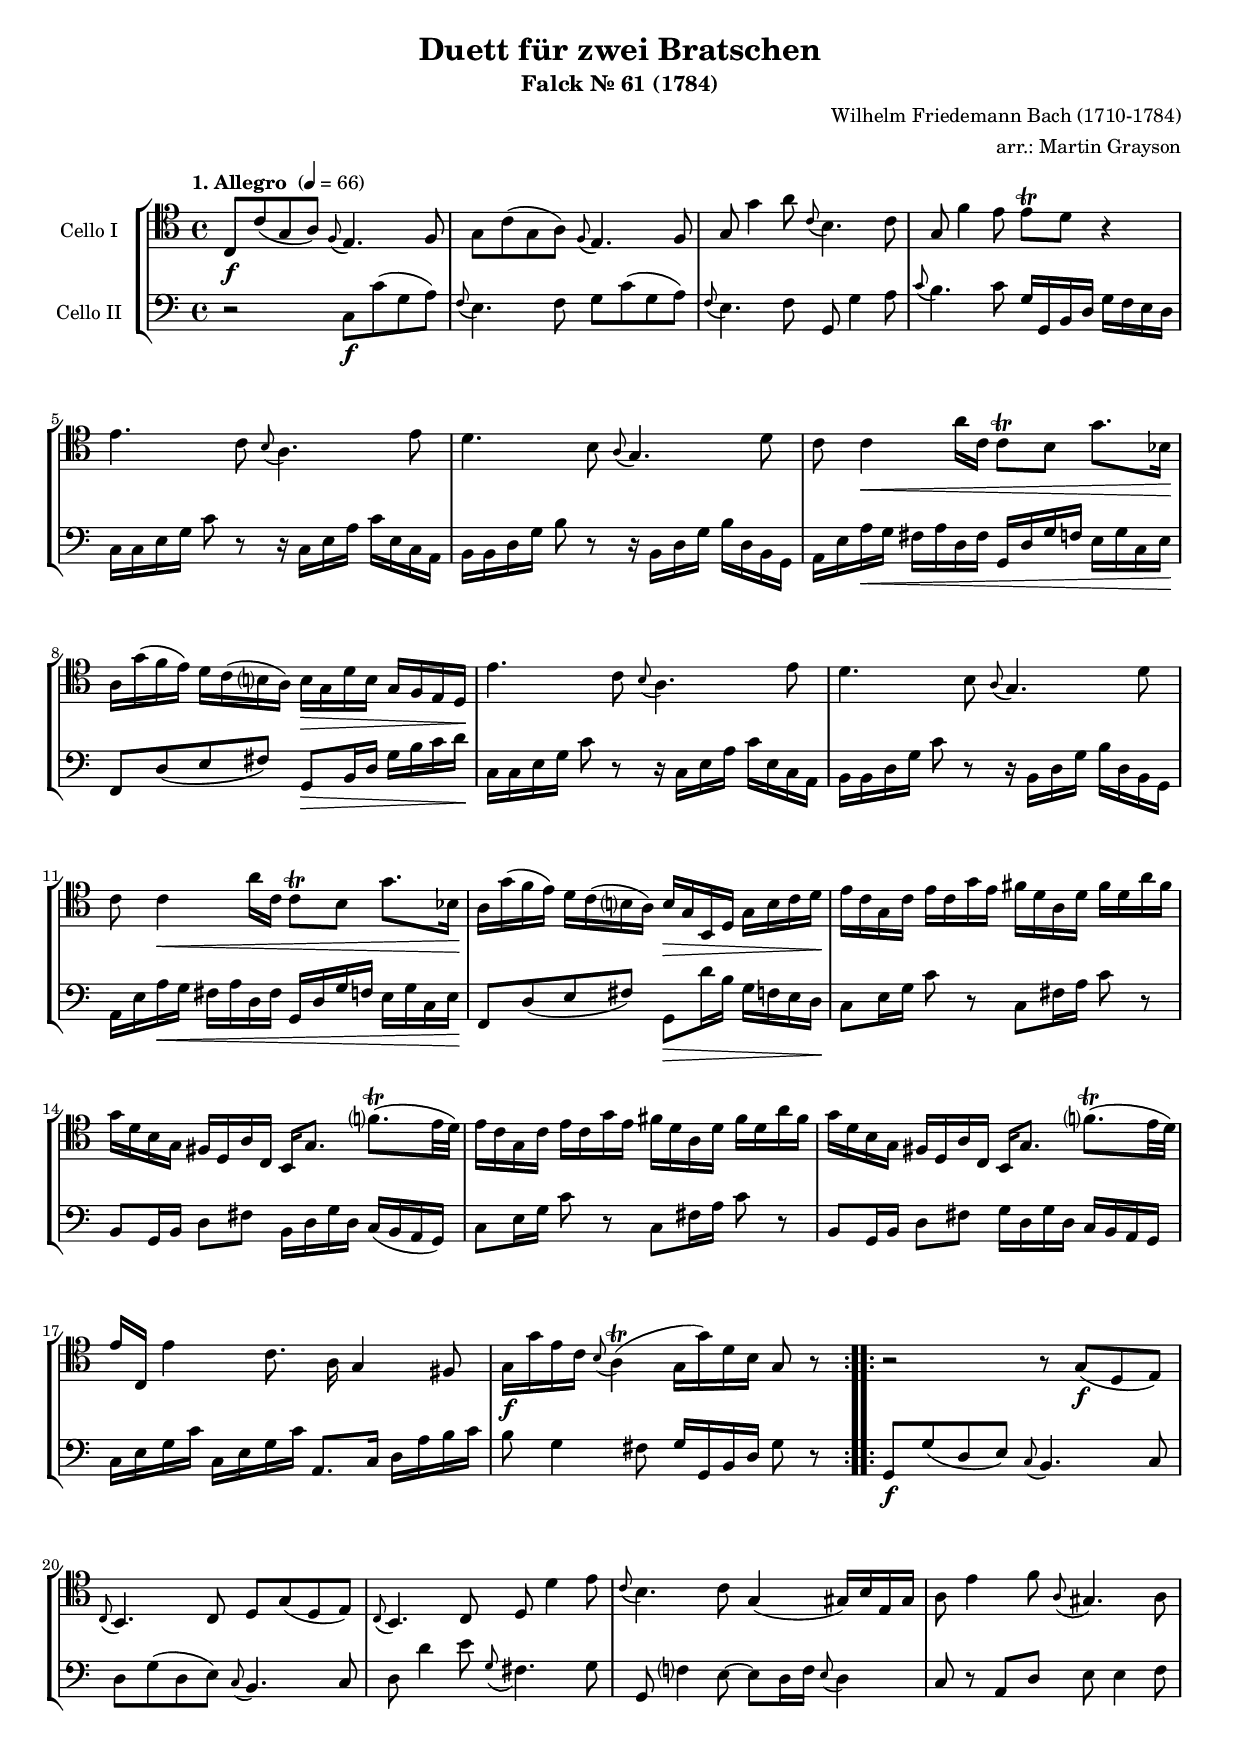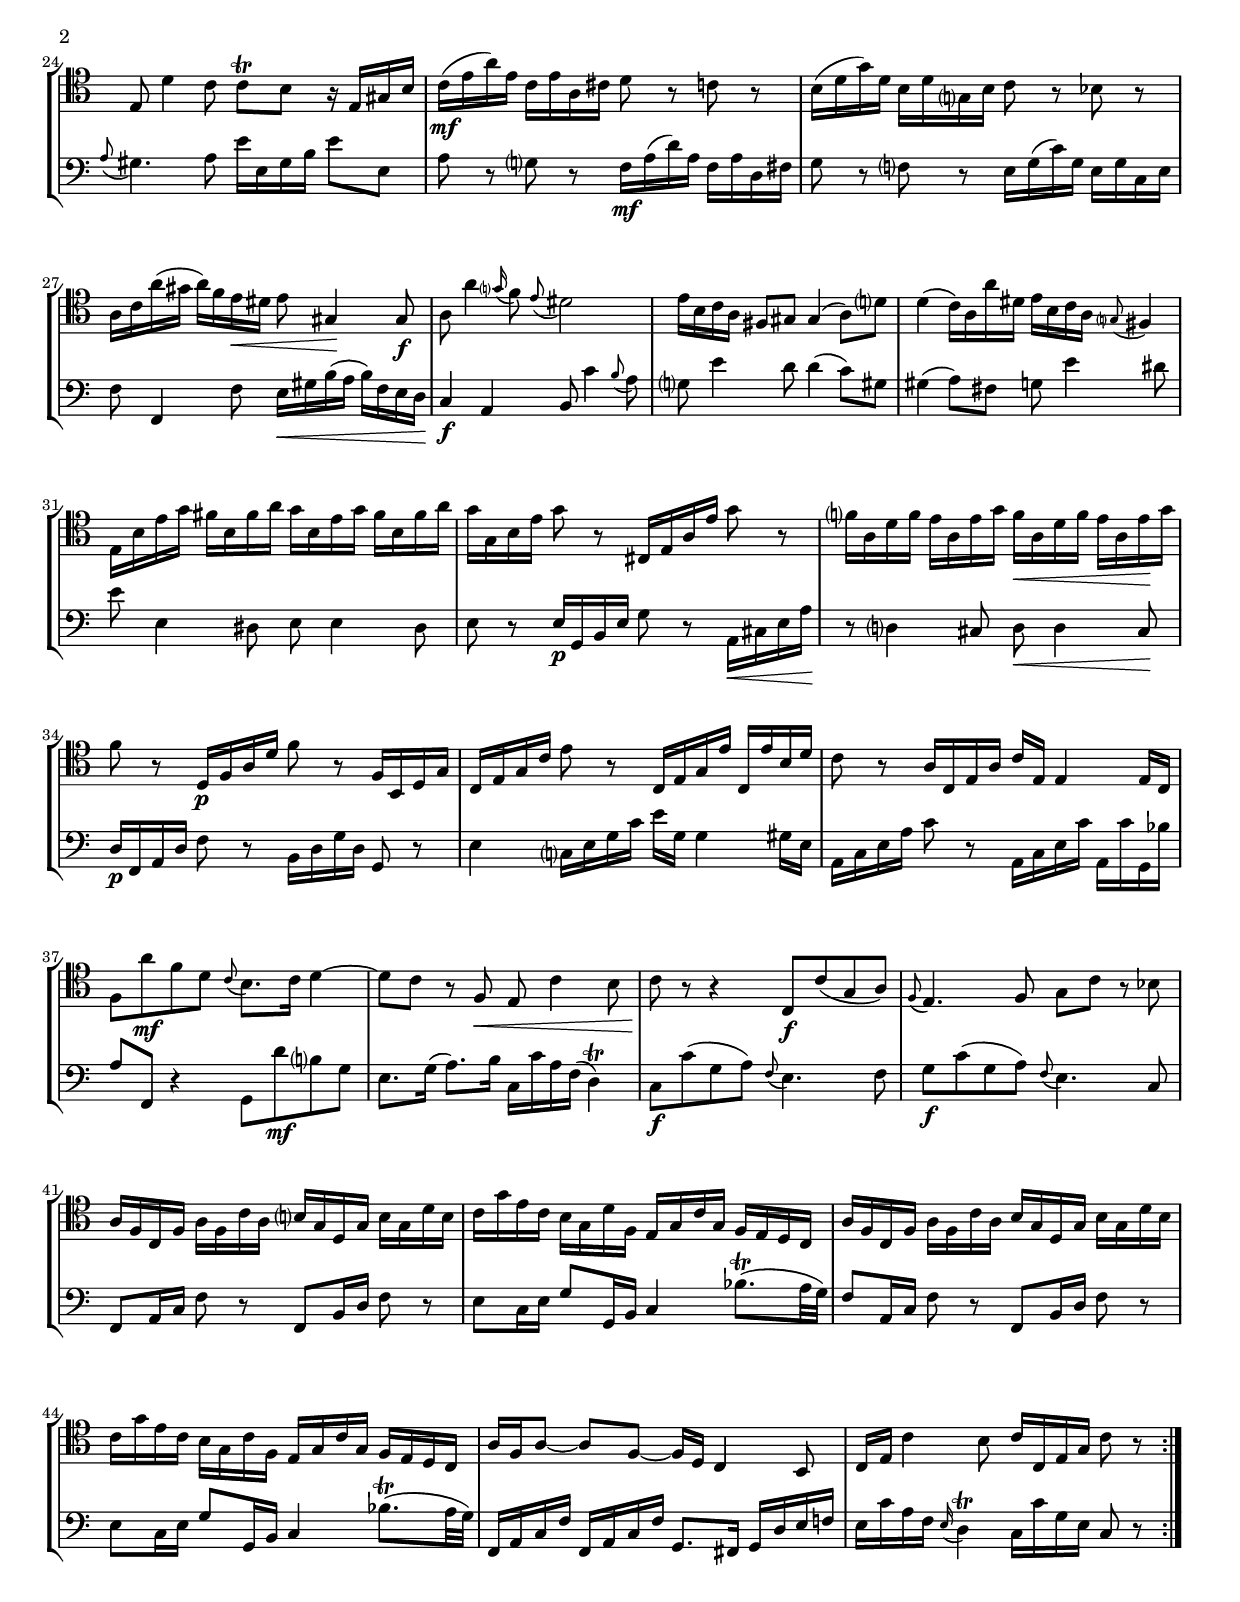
\version "2.14.2"
\include "deutsch.ly"

#(set-global-staff-size 17)

\header {
  title = "Duett für zwei Bratschen"
  subtitle = "Falck Nr. 61 (1784)"
  composer = "Wilhelm Friedemann Bach (1710-1784)"
  arranger = "arr.: Martin Grayson"
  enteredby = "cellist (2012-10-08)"
}

voiceconsts = {
 \key g \major
 \clef "bass"
% \numericTimeSignature
 \compressFullBarRests
}

%minstr = "harpsichord"
mihi = "clarinet"
%minstr = "accordion"
milo = "bassoon"

moral = \markup \italic "molto rall."

introa = { \tempo "1. Allegro " 4=66 \time 4/4 }

va = \relative c'' {
  \voiceconsts
  \clef "tenor"

  \introa
  \repeat volta 2 {
    g8\f g'( d e) \appoggiatura c h4. c8
    d g( d e) \appoggiatura c h4. c8
    d d'4 e8 \appoggiatura g, fis4. g8
    d c'4 h8 h\trill a r4

    h4. g8 \appoggiatura fis e4. h'8
    a4. fis8 \appoggiatura e d4. a'8
    g g4\< e'16 g, g8\trill fis d'8. f,16\!

    e d'( c h) a g( fis? e) fis\> d a' fis d c h a\!
    h'4. g8 \appoggiatura fis e4. h'8
    a4. fis8 \appoggiatura e d4. a'8

    g g4\< e'16 g, g8\trill fis d'8. f,16\!
    e d'( c h) a g( fis? e) fis\> d fis, a d fis g a\!
    h g d g h g d' h cis a e a cis a e' cis

    d a fis d cis a e' g, fis d'8. c'?(\trill h32 a)
    h16 g d g h g d' h cis a e a cis a e' cis
    d a fis d cis a e' g, fis d'8. c'?(\trill h32 a)

    h16 g, h'4 g8. e16 d4 cis8
    d16\f d' h g \appoggiatura fis8 e4(\trill d16 d')a fis d8 r
  }
  \repeat volta 2 {
    r2 r8 d(\f a h)
    \appoggiatura g fis4. g8 a d( a h)

    \appoggiatura g fis4. g8 a a'4 h8
    \appoggiatura g fis4. g8 d4( dis16) fis h, dis
    e8 h'4 c8 \appoggiatura e, dis4. e8
    h a'4 g8 g\trill fis r16 h, dis fis

    g(\mf h e) h g h e, gis a8 r g r
    fis16( a d) a fis a d,? fis g8 r f r
    e16 g e'( dis e) c h\< ais h8 dis,4\! dis8\f

    e e'4 \appoggiatura d?16 c8 \appoggiatura h ais2
    h16 fis g e cis8 dis dis4( e8) a?
    a4( g16) e e' ais, h fis g e \appoggiatura d?8 cis4

    h16 fis' h d cis fis, cis' e d fis, h d cis fis, cis' e
    d d, fis h d8 r gis,,16 h e h' d8 r
    c?16 e, a c h e, h' d c\< e, a c h e, h'\! d

    c8 r a,16\p c e a c8 r c,16 fis, a d
    g, h d g h8 r g,16 h d h' g, h' fis a
    g8 r e16 g, h e g h, h4 h16 g

    c8 e'\mf c a \appoggiatura g fis8. g16 a4~
    a8 g r c,\< h g'4 fis8
    g\! r r4 g,8\f g'( d e)
    \appoggiatura c h4. c8 d g r f

    e16 c g c e c g' e fis? d a d fis d a' fis
    g d' h g fis d a' c, h d g d c h a g
    e' c g c e c g' e fis d a d fis d a' fis

    g d' h g fis d g c, h d g d c h a g
    e' c e8~ e c~ c16 a g4 fis8
    g16 h g'4 fis8 g16 g, h d g8 r
  }
}

vb = \relative c'' {
  \voiceconsts

  \introa
  \repeat volta 2 {
    r2 g8\f g'( d e)
    \appoggiatura c8 h4. c8 d g( d e)
    \appoggiatura c h4. c8 d, d'4 e8
    \appoggiatura g fis4. g8 d16 d, fis a d c h a

    g g h d g8 r r16 g, h e g h, g e
    fis fis a d fis8 r r16 fis, a d fis a, fis d
    e h' e\< d cis e a, cis d, a' d c h d g, h\!

    c,8 a'( h cis) d,\> fis16 a d fis g a\!
    g, g h d g8 r r16 g, h e g h, g e
    fis fis a d g8 r r16 fis, a d fis a, fis d

    e h' e\< d cis e a, cis d, a' d c h d g, h\!
    c,8 a'( h cis) d,\> a''16 fis d c h a\!
    g8 h16 d g8 r g, cis16 e g8 r

    fis, d16 fis a8 cis fis,16 a d a g( fis e d)
    g8 h16 d g8 r g, cis16 e g8 r
    fis, d16 fis a8 cis d16 a d a g fis e d

    g h d g g, h d g e,8. g16 a e' fis g
    fis8 d4 cis8 d16 d, fis a d8 r
  }
  \repeat volta 2 {
    d,\f d'( a h) \appoggiatura g fis4. g8
    a d( a h) \appoggiatura g fis4. g8

    a a'4 h8 \appoggiatura d, cis4. d8
    d, c'?4 h8~ h a16 c \appoggiatura h8 a4
    g8 r e a h h4 c8
    \appoggiatura e dis4. e8 h'16 h, dis fis h8 h,

    e r d? r c16\mf e( a) e c e a, cis
    d8 r c? r h16 d( g) d h d g, h
    c8 c,4 c'8 h16\< dis fis( e fis) c h a\!

    g4\f e fis8 g'4 \appoggiatura fis8 e
    d? h'4 a8 a4( g8) dis
    dis4( e8) cis d h'4 ais8

    h h,4 ais8 h h4 ais8
    h r h16\p d, fis h d8 r e,16\< gis h e\!
    r8 a,?4 gis8 a\< a4 gis8\!

    a16\p c, e a c8 r fis,16 a d a d,8 r
    h'4 g?16 h d g h d, d4 dis16 h
    e, g h e g8 r e,16 g h g' e, g' d, f'

    e8 c, r4 d8 a''\mf fis? d
    h8. d16( e8.) fis16 g, g' e c( a4)\trill
    g8\f g'( d e) \appoggiatura c h4. c8
    d\f g( d e) \appoggiatura c h4. g8

    c, e16 g c8 r c, fis16 a c8 r
    h g16 h d8 d,16 fis g4 f'8.(\trill e32 d)
    c8 e,16 g c8 r c, fis16 a c8 r

    h g16 h d8 d,16 fis g4 f'8.(\trill e32 d)
    c,16 e g c c, e g c d,8. cis16 d a' h c!
    h g' e c \appoggiatura h a4\trill g16 g' d h g8 r
  }
}


music = \new StaffGroup <<
      \new Staff {
	\set Staff.midiInstrument = \milo
	\set Staff.instrumentName = #"Cello I"
	\transpose g c, { \va }
      }

      \new Staff {
	\set Staff.midiInstrument = \milo
	\set Staff.instrumentName = #"Cello II"
	\transpose g c, { \vb }
      }
>>

\book {
  \score {
    \music
    \layout {}
  }

  \score {
    \unfoldRepeats \music

    \midi {
      \context {
        \Score
      }
    }
  }
}
